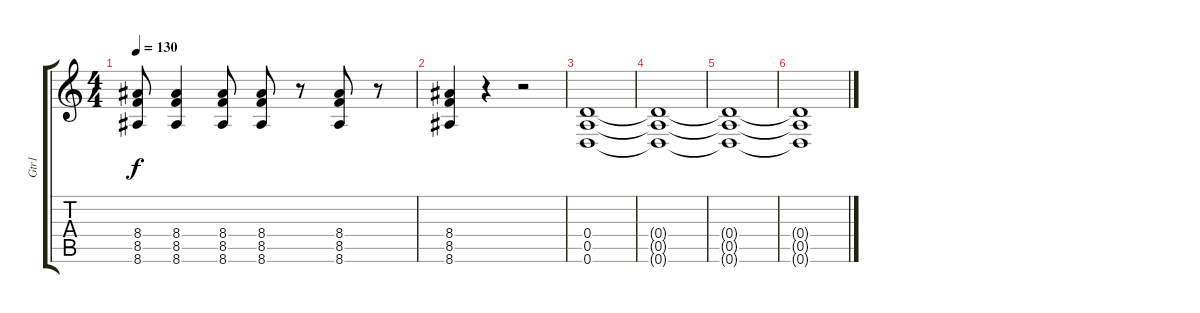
\track ("Gtr1" "Gtr1") {instrument distortionguitar}
\staff {score tabs}
\tuning (E4 B3 G3 D3 A2 D2) {hide}
\ts (4 4)
\tempo 130
\clef g2
\ks c
(8.4 8.5 8.6).8{dy f} (8.4 8.5 8.6).4 (8.4 8.5 8.6).8 (8.4 8.5 8.6).8 r.8 (8.4 8.5 8.6).8 r.8 |
(8.4 8.5 8.6).4 r.4 r.2 |
(0.4 0.5 0.6).1{volume 0} |
(0.4{t} 0.5{t} 0.6{t}).1 |
(0.4{t} 0.5{t} 0.6{t}).1 |
(0.4{t} 0.5{t} 0.6{t}).1
